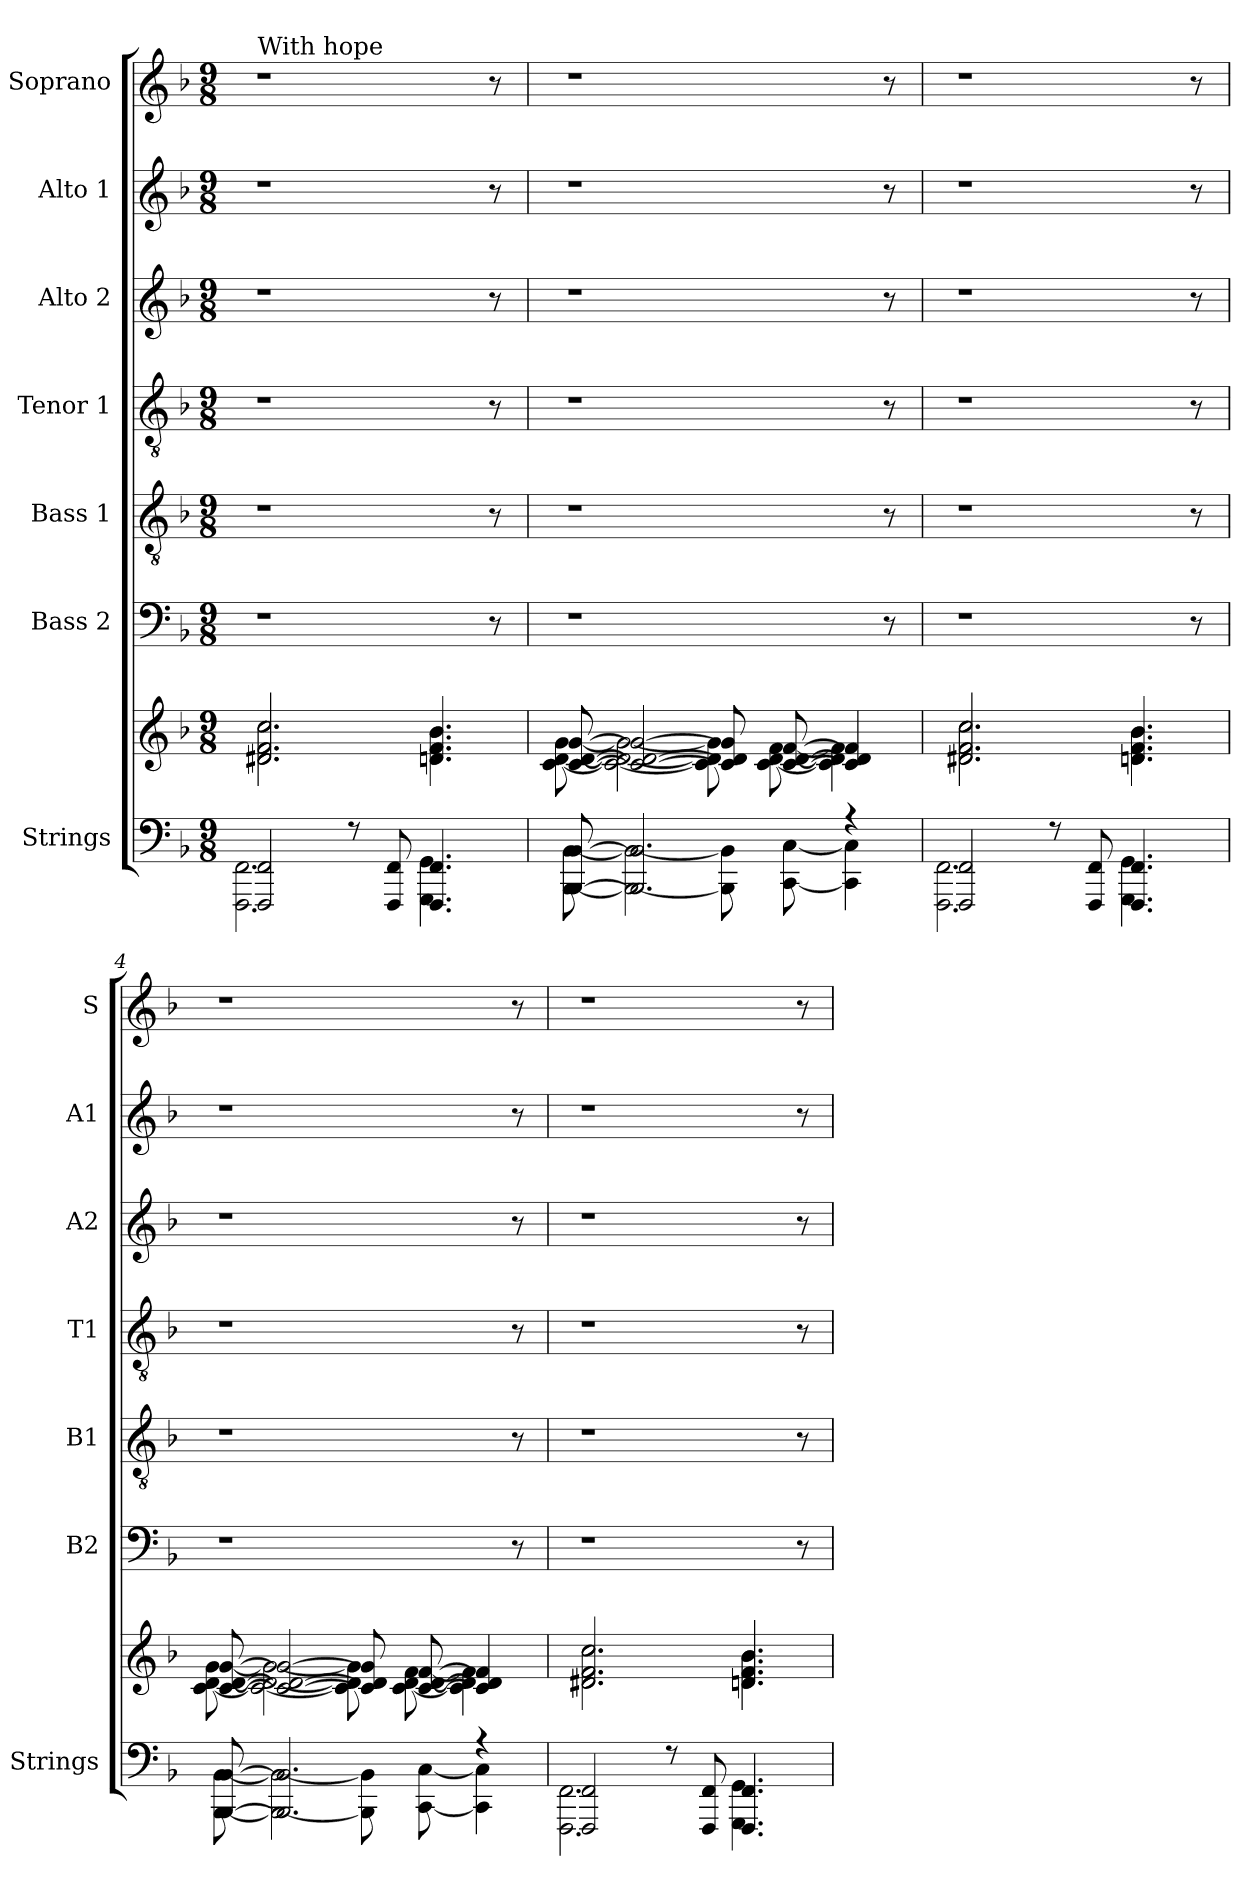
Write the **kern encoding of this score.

**kern	**kern	**kern	**kern	**kern	**kern	**kern	**kern
*part7	*part7	*part6	*part5	*part4	*part3	*part2	*part1
*staff8	*staff7	*staff6	*staff5	*staff4	*staff3	*staff2	*staff1
*I"Strings	*	*I"Bass 2	*I"Bass 1	*I"Tenor 1	*I"Alto 2	*I"Alto 1	*I"Soprano
*I'Strings	*	*I'B2	*I'B1	*I'T1	*I'A2	*I'A1	*I'S
*stria5	*stria5	*stria5	*stria5	*stria5	*stria5	*stria5	*stria5
*clefF4	*clefG2	*clefF4	*clefGv2	*clefGv2	*clefG2	*clefG2	*clefG2
*k[b-]	*k[b-]	*k[b-]	*k[b-]	*k[b-]	*k[b-]	*k[b-]	*k[b-]
*M9/8	*M9/8	*M9/8	*M9/8	*M9/8	*M9/8	*M9/8	*M9/8
*MM140	*MM140	*MM140	*MM140	*MM140	*MM140	*MM140	*MM140
=1	=1	=1	=1	=1	=1	=1	=1
*^	*^	*	*	*	*	*	*
!	!	!	!	!	!	!	!	!	!LO:TX:a:t=With hope
2FFF/ 2FF/	2.FFF\ 2.FF\	2.d#X/ 2.f/ 2.cc/	2.d#X\ 2.f\ 2.cc\	1r	1r	1r	1r	1r	1r
8r	.	.	.	.	.	.	.	.	.
8FFF/ 8FF/	.	.	.	.	.	.	.	.	.
4.FFF/ 4.FF/	4.GGG\ 4.GG\	4.dn/ 4.f/ 4.b-/	4.dn\ 4.f\ 4.b-\	.	.	.	.	.	.
.	.	.	.	8r	8r	8r	8r	8r	8r
=2	=2	=2	=2	=2	=2	=2	=2	=2	=2
[8BBB-/ [8BB-/	[8BBB-\ [8BB-\	[8c/ [8d/ [8g/	[8c\ [8d\ [8g\	1r	1r	1r	1r	1r	1r
2.BBB-/] 2.BB-/]	2BBB-\_ 2BB-\_	2c/_ 2d/_ 2g/_	2c\_ 2d\_ 2g\_	.	.	.	.	.	.
.	8BBB-\] 8BB-\]	8c/] 8d/] 8g/]	8c\] 8d\] 8g\]	.	.	.	.	.	.
.	[8CC\ [8C\	[8c/ [8d/ [8f/	[8c\ [8d\ [8f\	.	.	.	.	.	.
4r	4CC\] 4C\]	4c/] 4d/] 4f/]	4c\] 4d\] 4f\]	.	.	.	.	.	.
.	.	.	.	8r	8r	8r	8r	8r	8r
=3	=3	=3	=3	=3	=3	=3	=3	=3	=3
2FFF/ 2FF/	2.FFF\ 2.FF\	2.d#X/ 2.f/ 2.cc/	2.d#X\ 2.f\ 2.cc\	1r	1r	1r	1r	1r	1r
8r	.	.	.	.	.	.	.	.	.
8FFF/ 8FF/	.	.	.	.	.	.	.	.	.
4.FFF/ 4.FF/	4.GGG\ 4.GG\	4.dn/ 4.f/ 4.b-/	4.dn\ 4.f\ 4.b-\	.	.	.	.	.	.
.	.	.	.	8r	8r	8r	8r	8r	8r
=4	=4	=4	=4	=4	=4	=4	=4	=4	=4
[8BBB-/ [8BB-/	[8BBB-\ [8BB-\	[8c/ [8d/ [8g/	[8c\ [8d\ [8g\	1r	1r	1r	1r	1r	1r
2.BBB-/] 2.BB-/]	2BBB-\_ 2BB-\_	2c/_ 2d/_ 2g/_	2c\_ 2d\_ 2g\_	.	.	.	.	.	.
.	8BBB-\] 8BB-\]	8c/] 8d/] 8g/]	8c\] 8d\] 8g\]	.	.	.	.	.	.
.	[8CC\ [8C\	[8c/ [8d/ [8f/	[8c\ [8d\ [8f\	.	.	.	.	.	.
4r	4CC\] 4C\]	4c/] 4d/] 4f/]	4c\] 4d\] 4f\]	.	.	.	.	.	.
.	.	.	.	8r	8r	8r	8r	8r	8r
=5	=5	=5	=5	=5	=5	=5	=5	=5	=5
2FFF/ 2FF/	2.FFF\ 2.FF\	2.d#X/ 2.f/ 2.cc/	2.d#X\ 2.f\ 2.cc\	1r	1r	1r	1r	1r	1r
8r	.	.	.	.	.	.	.	.	.
8FFF/ 8FF/	.	.	.	.	.	.	.	.	.
4.FFF/ 4.FF/	4.GGG\ 4.GG\	4.dn/ 4.f/ 4.b-/	4.dn\ 4.f\ 4.b-\	.	.	.	.	.	.
.	.	.	.	8r	8r	8r	8r	8r	8r
*v	*v	*	*	*	*	*	*	*	*
*	*v	*v	*	*	*	*	*	*
=	=	=	=	=	=	=	=
*-	*-	*-	*-	*-	*-	*-	*-
